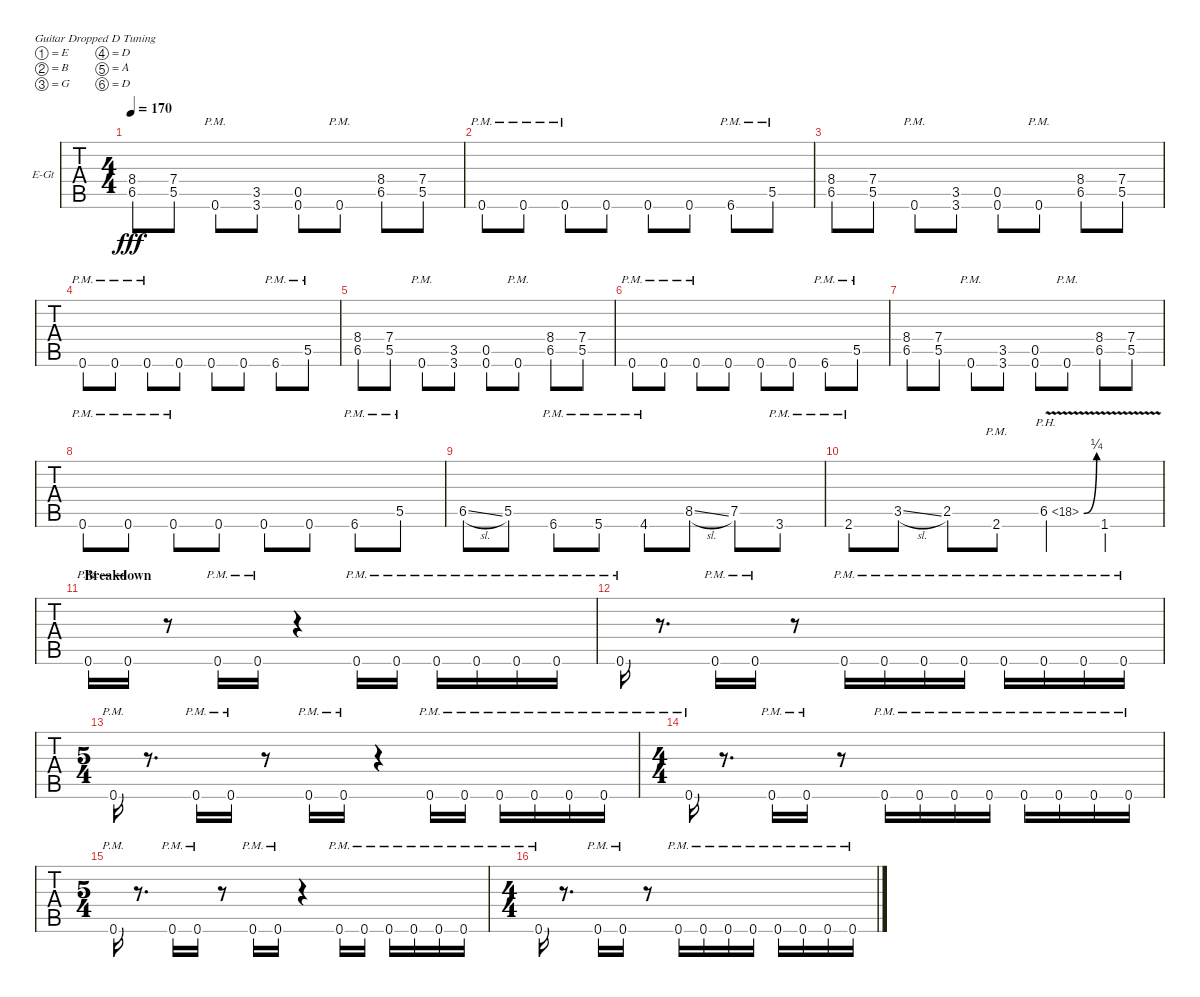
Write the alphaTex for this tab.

\defaultSystemsLayout 4
\bracketExtendMode groupsimilarinstruments
\firstSystemTrackNameOrientation horizontal
\otherSystemsTrackNameOrientation horizontal
\track ("Willie Adler" "E-Gt") {instrument distortionguitar}
\staff {tabs}
\tuning (E4 B3 G3 D3 A2 D2)
\ts (4 4)
\tempo 170
\clef g2
\ks c
(6.5 8.4).8{dy fff} (7.4 5.5).8 0.6{pm}.8 (3.6 3.5).8 (0.5 0.6).8 0.6{pm}.8 (6.5 8.4).8 (7.4 5.5).8 |
0.6{pm}.8 0.6{pm}.8 0.6{pm}.8 0.6.8 0.6.8 0.6.8 6.6{pm}.8 5.5{pm}.8 |
(6.5 8.4).8 (7.4 5.5).8 0.6{pm}.8 (3.6 3.5).8 (0.5 0.6).8 0.6{pm}.8 (6.5 8.4).8 (7.4 5.5).8 |
0.6{pm}.8 0.6{pm}.8 0.6{pm}.8 0.6.8 0.6.8 0.6.8 6.6{pm}.8 5.5{pm}.8 |
(6.5 8.4).8 (7.4 5.5).8 0.6{pm}.8 (3.6 3.5).8 (0.5 0.6).8 0.6{pm}.8 (6.5 8.4).8 (7.4 5.5).8 |
0.6{pm}.8 0.6{pm}.8 0.6{pm}.8 0.6.8 0.6.8 0.6.8 6.6{pm}.8 5.5{pm}.8 |
(6.5 8.4).8 (7.4 5.5).8 0.6{pm}.8 (3.6 3.5).8 (0.5 0.6).8 0.6{pm}.8 (6.5 8.4).8 (7.4 5.5).8 |
0.6{pm}.8 0.6{pm}.8 0.6{pm}.8 0.6.8 0.6.8 0.6.8 6.6{pm}.8 5.5{pm}.8 |
6.5{sl}.8 5.5.8 6.6{pm}.8 5.6{pm}.8 4.6{pm}.8 8.5{sl}.8 7.5.8 3.6{pm}.8 |
2.6{pm}.8 3.5{sl}.8 2.5.8 2.6{pm}.8 6.5{be (bend 0 0 4.2 1) ph 12 v}.4 1.6{v}.4 |
\section ("" "Breakdown")
0.6{pm}.16 0.6{pm}.16 r.8 0.6{pm}.16 0.6{pm}.16 r.4 0.6{pm}.16 0.6{pm}.16 0.6{pm}.16 0.6{pm}.16 0.6{pm}.16 0.6{pm}.16 |
0.6{pm}.16 r.8{d} 0.6{pm}.16 0.6{pm}.16 r.8 0.6{pm}.16 0.6{pm}.16 0.6{pm}.16 0.6{pm}.16 0.6{pm}.16 0.6{pm}.16 0.6{pm}.16 0.6{pm}.16 |
\ts (5 4)
0.6{pm}.16 r.8{d} 0.6{pm}.16 0.6{pm}.16 r.8 0.6{pm}.16 0.6{pm}.16 r.4 0.6{pm}.16 0.6{pm}.16 0.6{pm}.16 0.6{pm}.16 0.6{pm}.16 0.6{pm}.16 |
\ts (4 4)
0.6{pm}.16 r.8{d} 0.6{pm}.16 0.6{pm}.16 r.8 0.6{pm}.16 0.6{pm}.16 0.6{pm}.16 0.6{pm}.16 0.6{pm}.16 0.6{pm}.16 0.6{pm}.16 0.6{pm}.16 |
\ts (5 4)
0.6{pm}.16 r.8{d} 0.6{pm}.16 0.6{pm}.16 r.8 0.6{pm}.16 0.6{pm}.16 r.4 0.6{pm}.16 0.6{pm}.16 0.6{pm}.16 0.6{pm}.16 0.6{pm}.16 0.6{pm}.16 |
\ts (4 4)
0.6{pm}.16 r.8{d} 0.6{pm}.16 0.6{pm}.16 r.8 0.6{pm}.16 0.6{pm}.16 0.6{pm}.16 0.6{pm}.16 0.6{pm}.16 0.6{pm}.16 0.6{pm}.16 0.6{pm}.16
